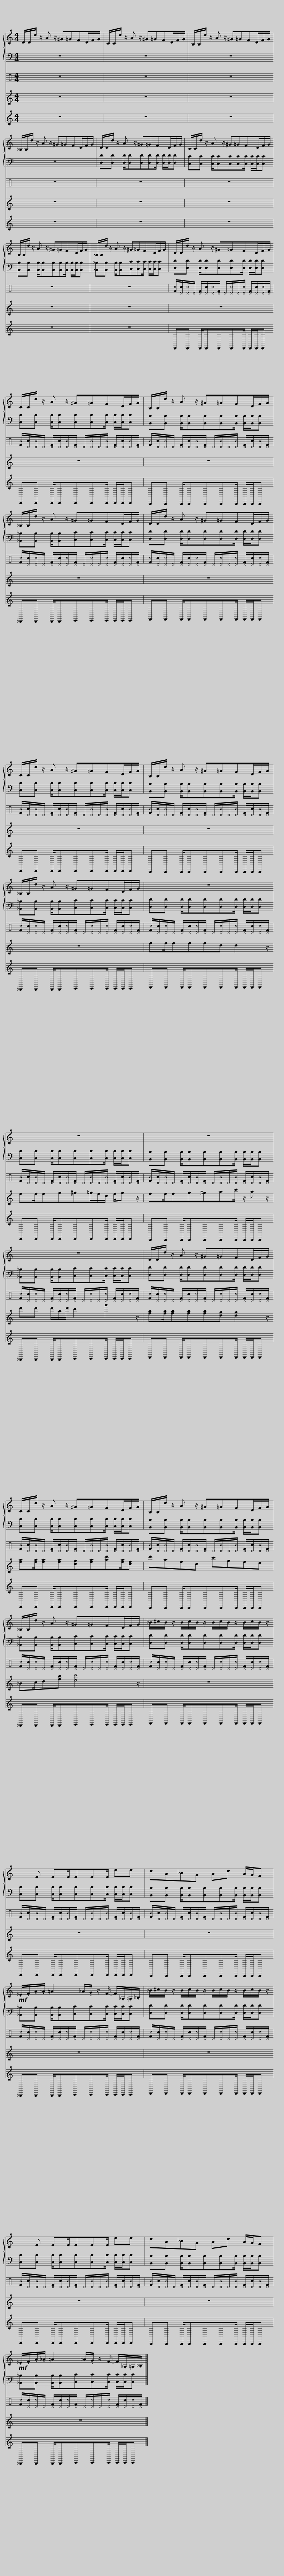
X:1
%%score { 1 | 2 } 3 4 5
L:1/8
M:4/4
I:linebreak $
K:C
V:1 treble
V:2 bass
V:3 perc
K:none
V:4 treble
V:5 treble
V:1
 D/D/d/ z/ A z/ ^G=GFD/F/G/ | C/C/d/ z/ A z/ ^G=GFD/F/G/ |$ B,/B,/d/ z/ A z/ ^G=GFD/F/G/ | _B,/B,/d/ z/ A z/ ^G=GFD/F/G/ |$ D/D/d/ z/ A z/ ^G=GFD/F/G/ | %5
 C/C/d/ z/ A z/ ^G=GFD/F/G/ |$ B,/B,/d/ z/ A z/ ^G=GFD/F/G/ | _B,/B,/d/ z/ A z/ ^G=GFD/F/G/ |$ D/D/d/ z/ A z/ ^G=GFD/F/G/ | C/C/d/ z/ A z/ ^G=GFD/F/G/ |$ %10
 B,/B,/d/ z/ A z/ ^G=GFD/F/G/ | _B,/B,/d/ z/ A z/ ^G=GFD/F/G/ |$ D/D/d/ z/ A z/ ^G=GFD/F/G/ | C/C/d/ z/ A z/ ^G=GFD/F/G/ |$ B,/B,/d/ z/ A z/ ^G=GFD/F/G/ | %15
 _B,/B,/d/ z/ A z/ ^G=GFD/F/G/ |$ z8 | z8 |$ z8 | z8 |$ %20
 D/D/d/ z/ A z/ ^G=GFD/F/G/ | C/C/d/ z/ A z/ ^G=GFD/F/G/ |$ B,/B,/d/ z/ A z/ ^G=GFD/F/G/ | _B,/B,/d/ z/ A z/ ^G=GFD/F/G/ |$ _B/^c/B/ z/ B/c/B/ z/ B/c/B/ z/ B/c/B/ z/ | %25
xE EE/EEE/ ee |$ dA_BG Ad A/G/F |!mf! ._E/.F/.A/._A/ =A2 _A/.G/ z/ F/- F/._A,/.=A,/._B,/ |$ _B/^c/B/ z/ B/c/B/ z/ B/c/B/ z/ B/c/B/ z/ |xE EE/EEE/ ee |$ %30
 dA_BG Ad A/G/F |!mf! ._E/.F/.A/._A/ =A2 _A/.G/ z/ F/- F/._A,/.=A,/._B,/ |] %32
V:2
 z8 | z8 |$ z8 | z8 |$ [D,D][D,D] [D,D]/[D,D][D,D][D,D][D,D]/ [D,D]/[D,D]/[D,D] | %5
 [C,C][C,C] [C,C]/[C,C][C,C][C,C][C,C]/ [C,C]/[C,C]/[C,C] |$ [B,,B,][B,,B,] [B,,B,]/[B,,B,][B,,B,][B,,B,][B,,B,]/ [B,,B,]/[B,,B,]/[B,,B,] | [_B,,_B,][B,,B,] [B,,B,]/[B,,B,][C,C][C,C][C,C]/ [C,C]/[C,C]/[C,C] |$ [D,D][D,D] [D,D]/[D,D][D,D][D,D][D,D]/ [D,D]/[D,D]/[D,D] | [C,C][C,C] [C,C]/[C,C][C,C][C,C][C,C]/ [C,C]/[C,C]/[C,C] |$ %10
 [B,,B,][B,,B,] [B,,B,]/[B,,B,][B,,B,][B,,B,][B,,B,]/ [B,,B,]/[B,,B,]/[B,,B,] | [_B,,_B,][B,,B,] [B,,B,]/[B,,B,][C,C][C,C][C,C]/ [C,C]/[C,C]/[C,C] |$ [D,D][D,D] [D,D]/[D,D][D,D][D,D][D,D]/ [D,D]/[D,D]/[D,D] | [C,C][C,C] [C,C]/[C,C][C,C][C,C][C,C]/ [C,C]/[C,C]/[C,C] |$ [B,,B,][B,,B,] [B,,B,]/[B,,B,][B,,B,][B,,B,][B,,B,]/ [B,,B,]/[B,,B,]/[B,,B,] | %15
 [_B,,_B,][B,,B,] [B,,B,]/[B,,B,][C,C][C,C][C,C]/ [C,C]/[C,C]/[C,C] |$ [D,D][D,D] [D,D]/[D,D][D,D][D,D][D,D]/ [D,D]/[D,D]/[D,D] | [C,C][C,C] [C,C]/[C,C][C,C][C,C][C,C]/ [C,C]/[C,C]/[C,C] |$ [B,,B,][B,,B,] [B,,B,]/[B,,B,][B,,B,][B,,B,][B,,B,]/ [B,,B,]/[B,,B,]/[B,,B,] | [_B,,_B,][B,,B,] [B,,B,]/[B,,B,][C,C][C,C][C,C]/ [C,C]/[C,C]/[C,C] |$ %20
 [D,D][D,D] [D,D]/[D,D][D,D][D,D][D,D]/ [D,D]/[D,D]/[D,D] | [C,C][C,C] [C,C]/[C,C][C,C][C,C][C,C]/ [C,C]/[C,C]/[C,C] |$ [B,,B,][B,,B,] [B,,B,]/[B,,B,][B,,B,][B,,B,][B,,B,]/ [B,,B,]/[B,,B,]/[B,,B,] | [_B,,_B,][B,,B,] [B,,B,]/[B,,B,][C,C][C,C][C,C]/ [C,C]/[C,C]/[C,C] |$ [D,D][D,D] [D,D]/[D,D][D,D][D,D][D,D]/ [D,D]/[D,D]/[D,D] | %25
 [C,C][C,C] [C,C]/[C,C][C,C][C,C][C,C]/ [C,C]/[C,C]/[C,C] |$ [B,,B,][B,,B,] [B,,B,]/[B,,B,][B,,B,][B,,B,][B,,B,]/ [B,,B,]/[B,,B,]/[B,,B,] | [_B,,_B,][B,,B,] [B,,B,]/[B,,B,][C,C][C,C][C,C]/ [C,C]/[C,C]/[C,C] |$ [D,D][D,D] [D,D]/[D,D][D,D][D,D][D,D]/ [D,D]/[D,D]/[D,D] | [C,C][C,C] [C,C]/[C,C][C,C][C,C][C,C]/ [C,C]/[C,C]/[C,C] |$ %30
 [B,,B,][B,,B,] [B,,B,]/[B,,B,][B,,B,][B,,B,][B,,B,]/ [B,,B,]/[B,,B,]/[B,,B,] | [_B,,_B,][B,,B,] [B,,B,]/[B,,B,][C,C][C,C][C,C]/ [C,C]/[C,C]/[C,C] |] %32
V:3
 z8 | z8 |$ z8 | z8 |$ z8 | %5
 z8 |$ z8 | z8 |$ [F^c]/[^Dc]/[^D^c]/^D/ [^DF]/[^Dc]/[^D^c]/[^DF]/ ^D/[^D^c]/^D/[^D^c]/ [^DF]/[^Dc]/[^D^c]/[^DF]/ | [F^c]/[^Dc]/[^D^c]/^D/ [^DF]/[^Dc]/[^D^c]/[^DF]/ ^D/[^D^c]/^D/[^D^c]/ [^DF]/[^Dc]/[^D^c]/[^DF]/ |$ %10
 [F^c]/[^Dc]/[^D^c]/^D/ [^DF]/[^Dc]/[^D^c]/[^DF]/ ^D/[^D^c]/^D/[^D^c]/ [^DF]/[^Dc]/[^D^c]/[^DF]/ | [F^c]/[^Dc]/[^D^c]/^D/ [^DF]/[^Dc]/[^D^c]/[^DF]/ ^D/[^D^c]/^D/[^D^c]/ [^DF]/[^Dc]/[^D^c]/[^DF]/ |$ [F^c]/[^Dc]/[^D^c]/^D/ [^DF]/[^Dc]/[^D^c]/[^DF]/ ^D/[^D^c]/^D/[^D^c]/ [^DF]/[^Dc]/[^D^c]/[^DF]/ | [F^c]/[^Dc]/[^D^c]/^D/ [^DF]/[^Dc]/[^D^c]/[^DF]/ ^D/[^D^c]/^D/[^D^c]/ [^DF]/[^Dc]/[^D^c]/[^DF]/ |$ [F^c]/[^Dc]/[^D^c]/^D/ [^DF]/[^Dc]/[^D^c]/[^DF]/ ^D/[^D^c]/^D/[^D^c]/ [^DF]/[^Dc]/[^D^c]/[^DF]/ | %15
 [F^c]/[^Dc]/[^D^c]/^D/ [^DF]/[^Dc]/[^D^c]/[^DF]/ ^D/[^D^c]/^D/[^D^c]/ [^DF]/[^Dc]/[^D^c]/[^DF]/ |$ [F^c]/[^Dc]/[^D^c]/^D/ [^DF]/[^Dc]/[^D^c]/[^DF]/ ^D/[^D^c]/^D/[^D^c]/ [^DF]/[^Dc]/[^D^c]/[^DF]/ | [F^c]/[^Dc]/[^D^c]/^D/ [^DF]/[^Dc]/[^D^c]/[^DF]/ ^D/[^D^c]/^D/[^D^c]/ [^DF]/[^Dc]/[^D^c]/[^DF]/ |$ [F^c]/[^Dc]/[^D^c]/^D/ [^DF]/[^Dc]/[^D^c]/[^DF]/ ^D/[^D^c]/^D/[^D^c]/ [^DF]/[^Dc]/[^D^c]/[^DF]/ | [F^c]/[^Dc]/[^D^c]/^D/ [^DF]/[^Dc]/[^D^c]/[^DF]/ ^D/[^D^c]/^D/[^D^c]/ [^DF]/[^Dc]/[^D^c]/[^DF]/ |$ %20
 [F^c]/[^Dc]/[^D^c]/^D/ [^DF]/[^Dc]/[^D^c]/[^DF]/ ^D/[^D^c]/^D/[^D^c]/ [^DF]/[^Dc]/[^D^c]/[^DF]/ | [F^c]/[^Dc]/[^D^c]/^D/ [^DF]/[^Dc]/[^D^c]/[^DF]/ ^D/[^D^c]/^D/[^D^c]/ [^DF]/[^Dc]/[^D^c]/[^DF]/ |$ [F^c]/[^Dc]/[^D^c]/^D/ [^DF]/[^Dc]/[^D^c]/[^DF]/ ^D/[^D^c]/^D/[^D^c]/ [^DF]/[^Dc]/[^D^c]/[^DF]/ | [F^c]/[^Dc]/[^D^c]/^D/ [^DF]/[^Dc]/[^D^c]/[^DF]/ ^D/[^D^c]/^D/[^D^c]/ [^DF]/[^Dc]/[^D^c]/[^DF]/ |$ [F^c]/[^Dc]/[^D^c]/^D/ [^DF]/[^Dc]/[^D^c]/[^DF]/ ^D/[^D^c]/^D/[^D^c]/ [^DF]/[^Dc]/[^D^c]/[^DF]/ | %25
 [F^c]/[^Dc]/[^D^c]/^D/ [^DF]/[^Dc]/[^D^c]/[^DF]/ ^D/[^D^c]/^D/[^D^c]/ [^DF]/[^Dc]/[^D^c]/[^DF]/ |$ [F^c]/[^Dc]/[^D^c]/^D/ [^DF]/[^Dc]/[^D^c]/[^DF]/ ^D/[^D^c]/^D/[^D^c]/ [^DF]/[^Dc]/[^D^c]/[^DF]/ | [F^c]/[^Dc]/[^D^c]/^D/ [^DF]/[^Dc]/[^D^c]/[^DF]/ ^D/[^D^c]/^D/[^D^c]/ [^DF]/[^Dc]/[^D^c]/[^DF]/ |$ [F^c]/[^Dc]/[^D^c]/^D/ [^DF]/[^Dc]/[^D^c]/[^DF]/ ^D/[^D^c]/^D/[^D^c]/ [^DF]/[^Dc]/[^D^c]/[^DF]/ | [F^c]/[^Dc]/[^D^c]/^D/ [^DF]/[^Dc]/[^D^c]/[^DF]/ ^D/[^D^c]/^D/[^D^c]/ [^DF]/[^Dc]/[^D^c]/[^DF]/ |$ %30
 [F^c]/[^Dc]/[^D^c]/^D/ [^DF]/[^Dc]/[^D^c]/[^DF]/ ^D/[^D^c]/^D/[^D^c]/ [^DF]/[^Dc]/[^D^c]/[^DF]/ | [F^c]/[^Dc]/[^D^c]/^D/ [^DF]/[^Dc]/[^D^c]/[^DF]/ ^D/[^D^c]/^D/[^D^c]/ [^DF]/[^Dc]/[^D^c]/[^DF]/ |] %32
V:4
 z8 | z8 |$ z8 | z8 |$ z8 | %5
 z8 |$ z8 | z8 |$ z8 | z8 |$ %10
 z8 | z8 |$ z8 | z8 |$ z8 | %15
 z8 |$ ff/fffd d2 z/ | ff/fg^g=g/f/d/ f/g z/ |$ ff/fg^gac'/ z/ a z/ | d'd' d'/a/d'/ c'2 g'2 z/ |$ %20
 [fa][fa]/[fa][fa][fa][dg] [dg]2 z/ | [fa][fa]/[fa][fa][dg][fa][ad'][fa]/[df] |$ d'afd c'gfe | _Bc/d[fb] [ec']4 z/ |$ z8 | %25
 z8 |$ z8 | z8 |$ z8 | z8 |$ %30
 z8 | z8 |] %32
V:5
 z8 | z8 |$ z8 | z8 |$ z8 | %5
 z8 |$ z8 | z8 |$ D,,D,, D,,/D,,D,,D,,D,,/ D,,/D,,/D,, | C,,C,, C,,/C,,C,,C,,C,,/ C,,/C,,/C,, |$ %10
 B,,,B,,, B,,,/B,,,B,,,B,,,B,,,/ B,,,/B,,,/B,,, | _B,,,B,,, B,,,/B,,,C,,C,,C,,/ C,,/C,,/C,, |$ D,,D,, D,,/D,,D,,D,,D,,/ D,,/D,,/D,, | C,,C,, C,,/C,,C,,C,,C,,/ C,,/C,,/C,, |$ B,,,B,,, B,,,/B,,,B,,,B,,,B,,,/ B,,,/B,,,/B,,, | %15
 _B,,,B,,, B,,,/B,,,C,,C,,C,,/ C,,/C,,/C,, |$ D,,D,, D,,/D,,D,,D,,D,,/ D,,/D,,/D,, | C,,C,, C,,/C,,C,,C,,C,,/ C,,/C,,/C,, |$ B,,,B,,, B,,,/B,,,B,,,B,,,B,,,/ B,,,/B,,,/B,,, | _B,,,B,,, B,,,/B,,,C,,C,,C,,/ C,,/C,,/C,, |$ %20
 D,,D,, D,,/D,,D,,D,,D,,/ D,,/D,,/D,, | C,,C,, C,,/C,,C,,C,,C,,/ C,,/C,,/C,, |$ B,,,B,,, B,,,/B,,,B,,,B,,,B,,,/ B,,,/B,,,/B,,, | _B,,,B,,, B,,,/B,,,C,,C,,C,,/ C,,/C,,/C,, |$ D,,D,, D,,/D,,D,,D,,D,,/ D,,/D,,/D,, | %25
 C,,C,, C,,/C,,C,,C,,C,,/ C,,/C,,/C,, |$ B,,,B,,, B,,,/B,,,B,,,B,,,B,,,/ B,,,/B,,,/B,,, | _B,,,B,,, B,,,/B,,,C,,C,,C,,/ C,,/C,,/C,, |$ D,,D,, D,,/D,,D,,D,,D,,/ D,,/D,,/D,, | C,,C,, C,,/C,,C,,C,,C,,/ C,,/C,,/C,, |$ %30
 B,,,B,,, B,,,/B,,,B,,,B,,,B,,,/ B,,,/B,,,/B,,, | _B,,,B,,, B,,,/B,,,C,,C,,C,,/ C,,/C,,/C,, |] %32
